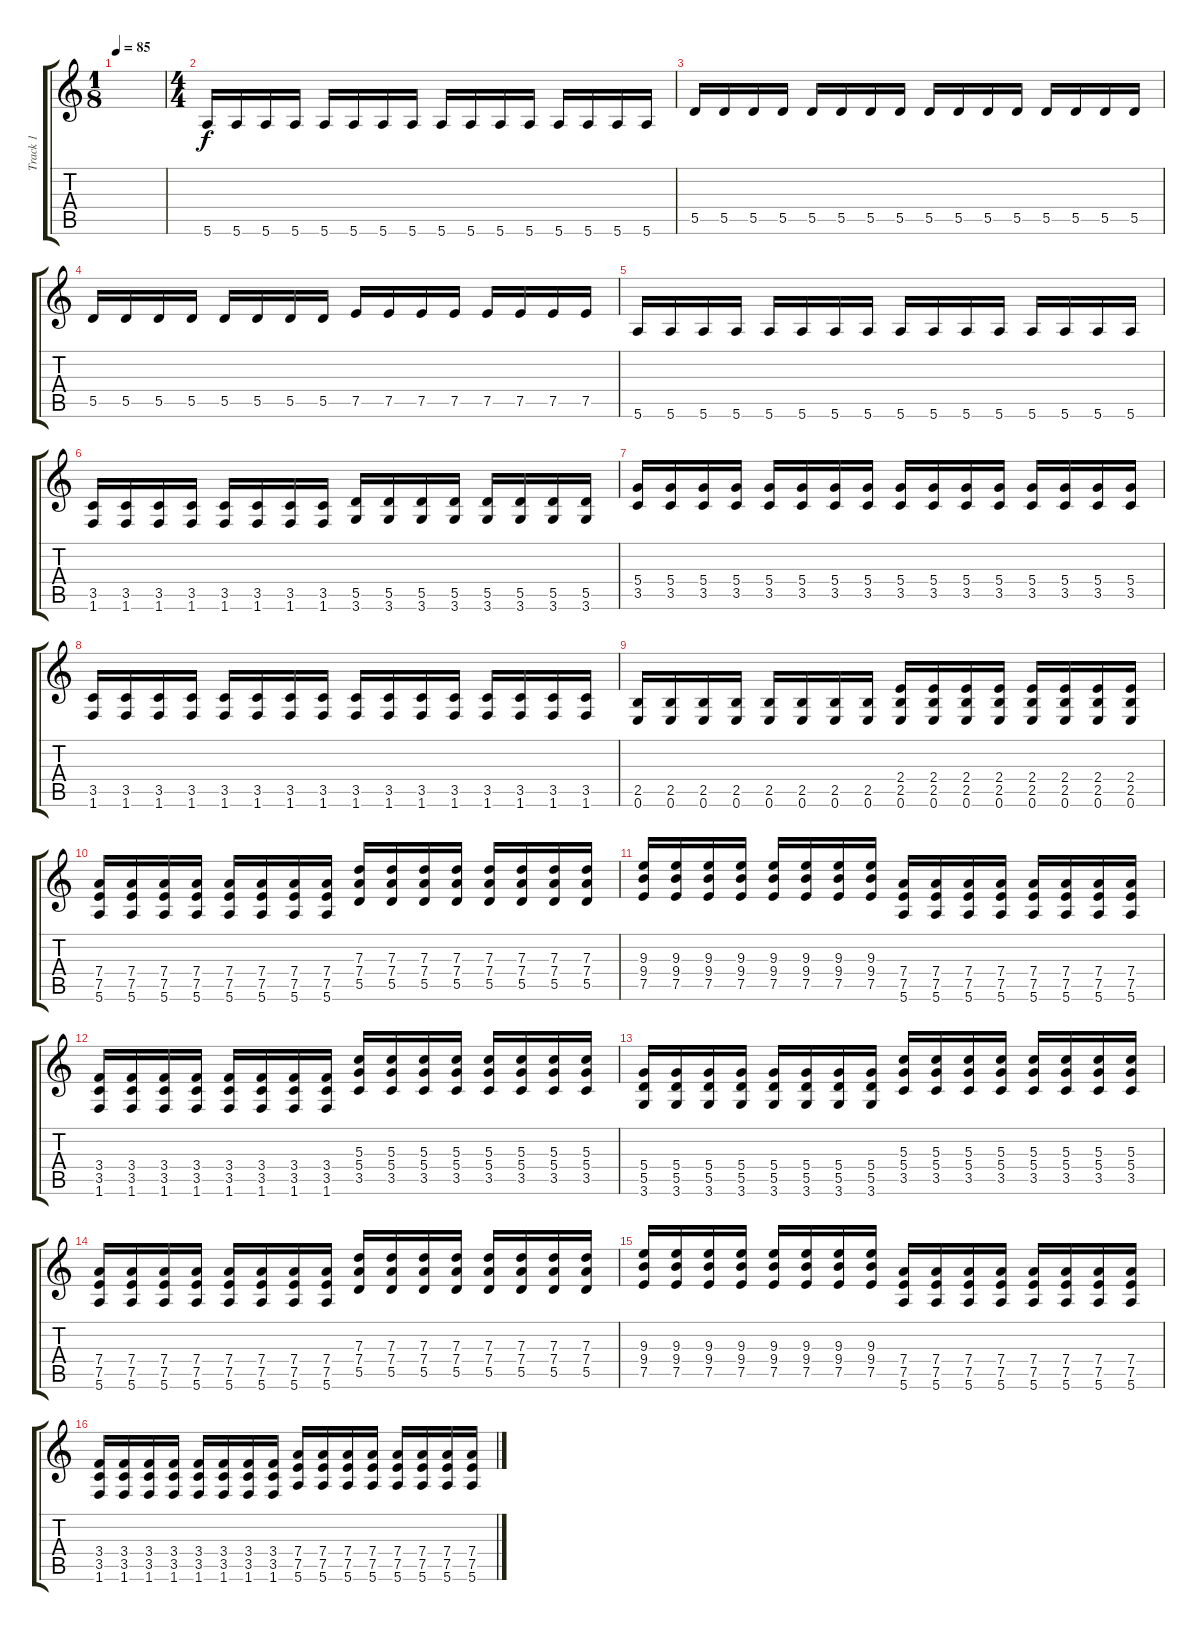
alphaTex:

\track ("Track 1" "Track 1") {instrument electricguitarmuted}
\staff {score tabs}
\tuning (E4 B3 G3 D3 A2 E2) {hide}
\ts (1 8)
\tempo 85
\clef g2
\ks c
|
\ts (4 4)
5.6.16 5.6.16 5.6.16 5.6.16 5.6.16 5.6.16 5.6.16 5.6.16 5.6.16 5.6.16 5.6.16 5.6.16 5.6.16 5.6.16 5.6.16 5.6.16 |
5.5.16 5.5.16 5.5.16 5.5.16 5.5.16 5.5.16 5.5.16 5.5.16 5.5.16 5.5.16 5.5.16 5.5.16 5.5.16 5.5.16 5.5.16 5.5.16 |
5.5.16 5.5.16 5.5.16 5.5.16 5.5.16 5.5.16 5.5.16 5.5.16 7.5.16 7.5.16 7.5.16 7.5.16 7.5.16 7.5.16 7.5.16 7.5.16 |
5.6.16 5.6.16 5.6.16 5.6.16 5.6.16 5.6.16 5.6.16 5.6.16 5.6.16 5.6.16 5.6.16 5.6.16 5.6.16 5.6.16 5.6.16 5.6.16 |
(3.5 1.6).16{instrument distortionguitar} (3.5 1.6).16 (3.5 1.6).16 (3.5 1.6).16 (3.5 1.6).16 (3.5 1.6).16 (3.5 1.6).16 (3.5 1.6).16 (5.5 3.6).16 (5.5 3.6).16 (5.5 3.6).16 (5.5 3.6).16 (5.5 3.6).16 (5.5 3.6).16 (5.5 3.6).16 (5.5 3.6).16 |
(5.4 3.5).16 (5.4 3.5).16 (5.4 3.5).16 (5.4 3.5).16 (5.4 3.5).16 (5.4 3.5).16 (5.4 3.5).16 (5.4 3.5).16 (5.4 3.5).16 (5.4 3.5).16 (5.4 3.5).16 (5.4 3.5).16 (5.4 3.5).16 (5.4 3.5).16 (5.4 3.5).16 (5.4 3.5).16 |
(3.5 1.6).16 (3.5 1.6).16 (3.5 1.6).16 (3.5 1.6).16 (3.5 1.6).16 (3.5 1.6).16 (3.5 1.6).16 (3.5 1.6).16 (3.5 1.6).16 (3.5 1.6).16 (3.5 1.6).16 (3.5 1.6).16 (3.5 1.6).16 (3.5 1.6).16 (3.5 1.6).16 (3.5 1.6).16 |
(2.5 0.6).16 (2.5 0.6).16 (2.5 0.6).16 (2.5 0.6).16 (2.5 0.6).16 (2.5 0.6).16 (2.5 0.6).16 (2.5 0.6).16 (2.4 2.5 0.6).16 (2.4 2.5 0.6).16 (2.4 2.5 0.6).16 (2.4 2.5 0.6).16 (2.4 2.5 0.6).16 (2.4 2.5 0.6).16 (2.4 2.5 0.6).16 (2.4 2.5 0.6).16 |
(7.4 7.5 5.6).16 (7.4 7.5 5.6).16 (7.4 7.5 5.6).16 (7.4 7.5 5.6).16 (7.4 7.5 5.6).16 (7.4 7.5 5.6).16 (7.4 7.5 5.6).16 (7.4 7.5 5.6).16 (7.3 7.4 5.5).16 (7.3 7.4 5.5).16 (7.3 7.4 5.5).16 (7.3 7.4 5.5).16 (7.3 7.4 5.5).16 (7.3 7.4 5.5).16 (7.3 7.4 5.5).16 (7.3 7.4 5.5).16 |
(9.3 9.4 7.5).16 (9.3 9.4 7.5).16 (9.3 9.4 7.5).16 (9.3 9.4 7.5).16 (9.3 9.4 7.5).16 (9.3 9.4 7.5).16 (9.3 9.4 7.5).16 (9.3 9.4 7.5).16 (7.4 7.5 5.6).16 (7.4 7.5 5.6).16 (7.4 7.5 5.6).16 (7.4 7.5 5.6).16 (7.4 7.5 5.6).16 (7.4 7.5 5.6).16 (7.4 7.5 5.6).16 (7.4 7.5 5.6).16 |
(3.4 3.5 1.6).16 (3.4 3.5 1.6).16 (3.4 3.5 1.6).16 (3.4 3.5 1.6).16 (3.4 3.5 1.6).16 (3.4 3.5 1.6).16 (3.4 3.5 1.6).16 (3.4 3.5 1.6).16 (5.3 5.4 3.5).16 (5.3 5.4 3.5).16 (5.3 5.4 3.5).16 (5.3 5.4 3.5).16 (5.3 5.4 3.5).16 (5.3 5.4 3.5).16 (5.3 5.4 3.5).16 (5.3 5.4 3.5).16 |
(5.4 5.5 3.6).16 (5.4 5.5 3.6).16 (5.4 5.5 3.6).16 (5.4 5.5 3.6).16 (5.4 5.5 3.6).16 (5.4 5.5 3.6).16 (5.4 5.5 3.6).16 (5.4 5.5 3.6).16 (5.3 5.4 3.5).16 (5.3 5.4 3.5).16 (5.3 5.4 3.5).16 (5.3 5.4 3.5).16 (5.3 5.4 3.5).16 (5.3 5.4 3.5).16 (5.3 5.4 3.5).16 (5.3 5.4 3.5).16 |
(7.4 7.5 5.6).16 (7.4 7.5 5.6).16 (7.4 7.5 5.6).16 (7.4 7.5 5.6).16 (7.4 7.5 5.6).16 (7.4 7.5 5.6).16 (7.4 7.5 5.6).16 (7.4 7.5 5.6).16 (7.3 7.4 5.5).16 (7.3 7.4 5.5).16 (7.3 7.4 5.5).16 (7.3 7.4 5.5).16 (7.3 7.4 5.5).16 (7.3 7.4 5.5).16 (7.3 7.4 5.5).16 (7.3 7.4 5.5).16 |
(9.3 9.4 7.5).16 (9.3 9.4 7.5).16 (9.3 9.4 7.5).16 (9.3 9.4 7.5).16 (9.3 9.4 7.5).16 (9.3 9.4 7.5).16 (9.3 9.4 7.5).16 (9.3 9.4 7.5).16 (7.4 7.5 5.6).16 (7.4 7.5 5.6).16 (7.4 7.5 5.6).16 (7.4 7.5 5.6).16 (7.4 7.5 5.6).16 (7.4 7.5 5.6).16 (7.4 7.5 5.6).16 (7.4 7.5 5.6).16 |
(3.4 3.5 1.6).16 (3.4 3.5 1.6).16 (3.4 3.5 1.6).16 (3.4 3.5 1.6).16 (3.4 3.5 1.6).16 (3.4 3.5 1.6).16 (3.4 3.5 1.6).16 (3.4 3.5 1.6).16 (7.4 7.5 5.6).16 (7.4 7.5 5.6).16 (7.4 7.5 5.6).16 (7.4 7.5 5.6).16 (7.4 7.5 5.6).16 (7.4 7.5 5.6).16 (7.4 7.5 5.6).16 (7.4 7.5 5.6).16
